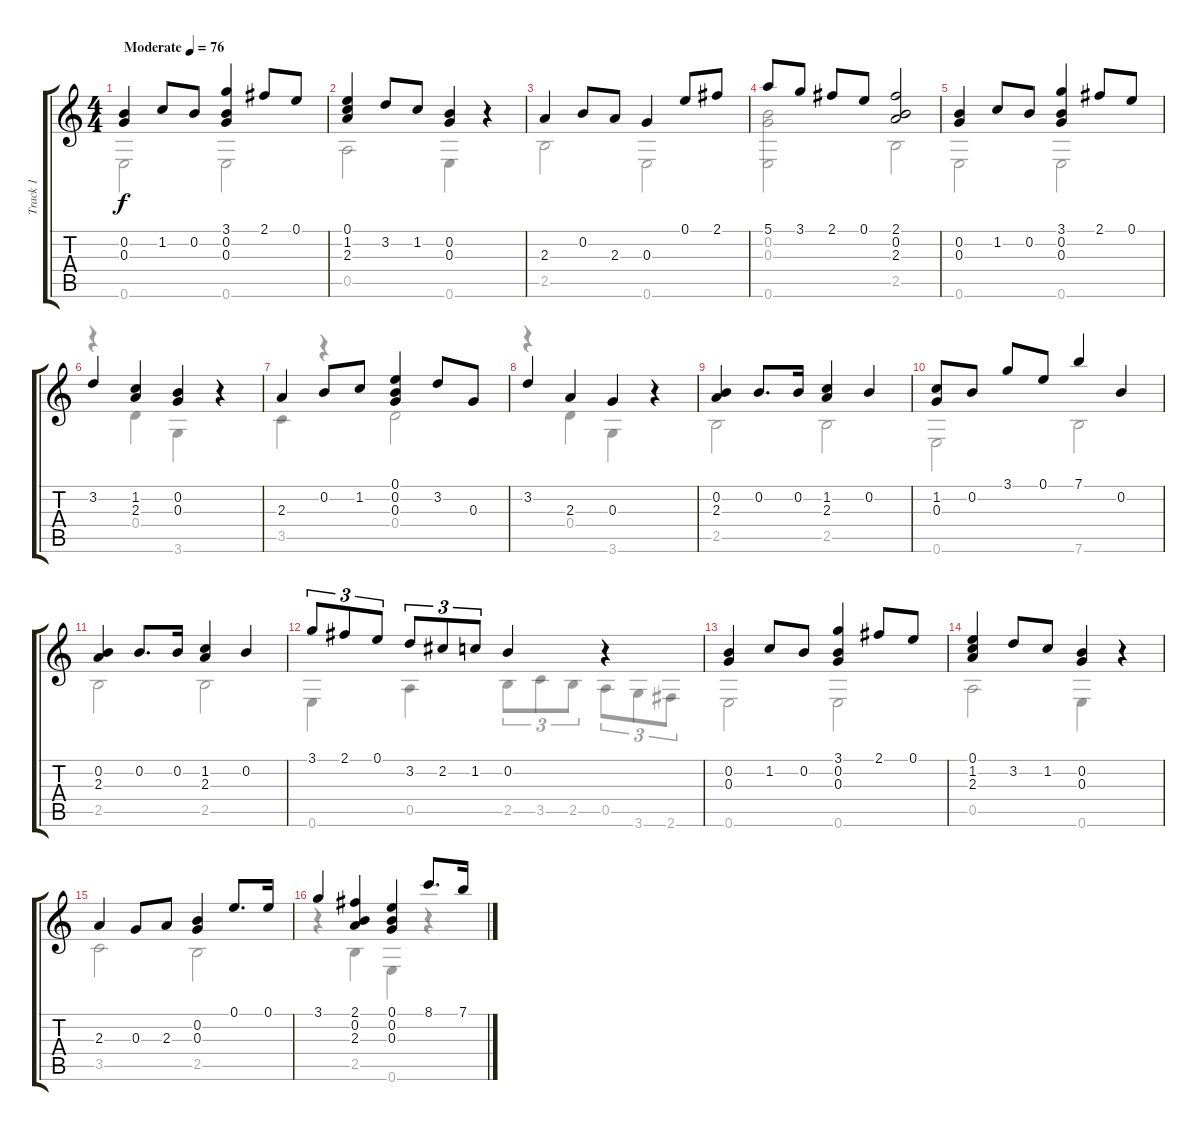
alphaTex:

\track ("Track 1" "Track 1") {instrument acousticguitarsteel}
\staff {score tabs}
\tuning (E4 B3 G3 D3 A2 E2) {hide}
\voice
\ts (4 4)
\tempo (76 "Moderate")
\clef g2
\ks c
(0.2 0.3).4{dy f instrument acousticguitarsteel} 1.2.8 0.2.8 (3.1 0.2 0.3).4 2.1.8 0.1.8 |
(0.1 1.2 2.3).4 3.2.8 1.2.8 (0.2 0.3).4 r.4 |
2.3.4 0.2.8 2.3.8 0.3.4 0.1.8 2.1.8 |
5.1.8 3.1.8 2.1.8 0.1.8 (2.1 0.2 2.3).2 |
(0.2 0.3).4 1.2.8 0.2.8 (3.1 0.2 0.3).4 2.1.8 0.1.8 |
3.2.4 (1.2 2.3).4 (0.2 0.3).4 r.4 |
2.3.4 0.2.8 1.2.8 (0.1 0.2 0.3).4 3.2.8 0.3.8 |
3.2.4 2.3.4 0.3.4 r.4 |
(0.2 2.3).4 0.2.8{d} 0.2.16 (1.2 2.3).4 0.2.4 |
(1.2 0.3).8 0.2.8 3.1.8 0.1.8 7.1.4 0.2.4 |
(0.2 2.3).4 0.2.8{d} 0.2.16 (1.2 2.3).4 0.2.4 |
3.1.8{tu (3 2)} 2.1.8{tu (3 2)} 0.1.8{tu (3 2)} 3.2.8{tu (3 2)} 2.2.8{tu (3 2)} 1.2.8{tu (3 2)} 0.2.4 r.4 |
(0.2 0.3).4 1.2.8 0.2.8 (3.1 0.2 0.3).4 2.1.8 0.1.8 |
(0.1 1.2 2.3).4 3.2.8 1.2.8 (0.2 0.3).4 r.4 |
2.3.4 0.3.8 2.3.8 (0.2 0.3).4 0.1.8{d} 0.1.16 |
3.1.4 (2.1 0.2 2.3).4 (0.1 0.2 0.3).4 8.1.8{d} 7.1.16
\voice
\clef g2
\ottava regular
\simile none
\ks c
0.6.2{dy f} 0.6.2 |
0.5.2 0.6.4 r.4 |
2.5.2 0.6.2 |
(0.2 0.3 0.6).2 2.5.2 |
0.6.2 0.6.2 |
r.4 0.4.4 3.6.4 r.4 |
3.5.4 r.4 0.4.2 |
r.4 0.4.4 3.6.4 r.4 |
2.5.2 2.5.2 |
0.6.2 7.6.2 |
2.5.2 2.5.2 |
0.6.4 0.5.4 2.5.8{tu (3 2)} 3.5.8{tu (3 2)} 2.5.8{tu (3 2)} 0.5.8{tu (3 2)} 3.6.8{tu (3 2)} 2.6.8{tu (3 2)} |
0.6.2 0.6.2 |
0.5.2 0.6.4 r.4 |
3.5.2 2.5.2 |
r.4 2.5.4 0.6.4 r.4
